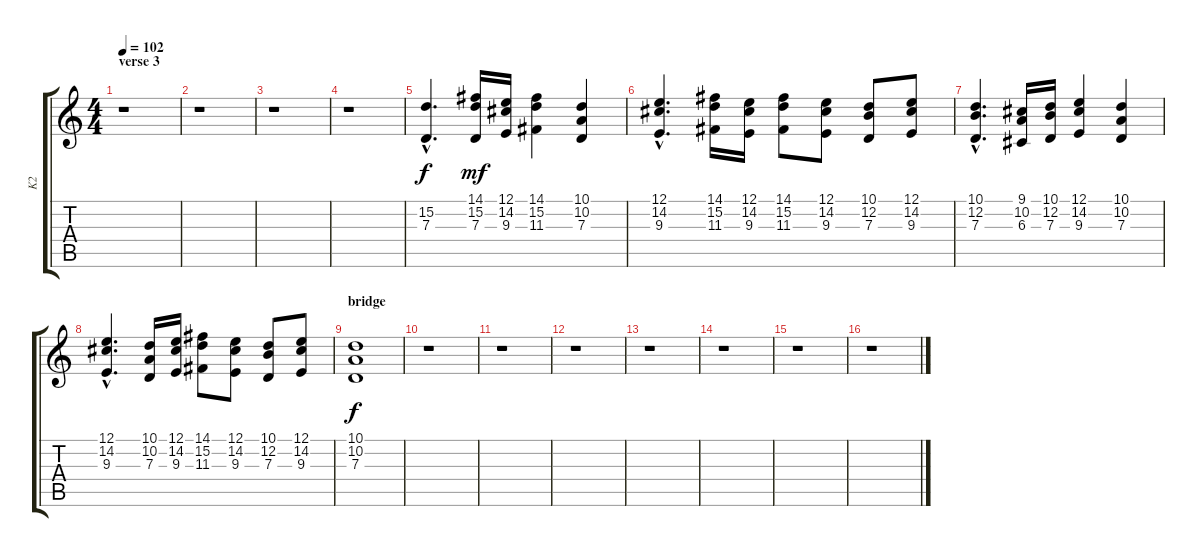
\track ("K2" "K2") {instrument brasssection}
\staff {score tabs}
\tuning (E4 B3 G3 D3 A2 E2) {hide}
\ts (4 4)
\section ("" "verse 3")
\tempo 102
\clef g2
\ks c
r.1{dy ff} |
r.1 |
r.1 |
r.1 |
(15.2{hac} 7.3{hac}).4{d dy f} (14.1 15.2 7.3).16{dy mf} (12.1 14.2 9.3).16 (14.1 15.2 11.3).4 (10.1 10.2 7.3).4 |
(12.1{hac} 14.2{hac} 9.3{hac}).4{d} (14.1 15.2 11.3).16 (12.1 14.2 9.3).16 (14.1 15.2 11.3).8 (12.1 14.2 9.3).8 (10.1 12.2 7.3).8 (12.1 14.2 9.3).8 |
(10.1{hac} 12.2{hac} 7.3{hac}).4{d} (9.1 10.2 6.3).16 (10.1 12.2 7.3).16 (12.1 14.2 9.3).4 (10.1 10.2 7.3).4 |
(12.1{hac} 14.2{hac} 9.3{hac}).4{d} (10.1 10.2 7.3).16 (12.1 14.2 9.3).16 (14.1 15.2 11.3).8 (12.1 14.2 9.3).8 (10.1 12.2 7.3).8 (12.1 14.2 9.3).8 |
\section ("" "bridge")
(10.1 10.2 7.3).1{dy f} |
r.1 |
r.1 |
r.1 |
r.1 |
r.1 |
r.1 |
r.1
